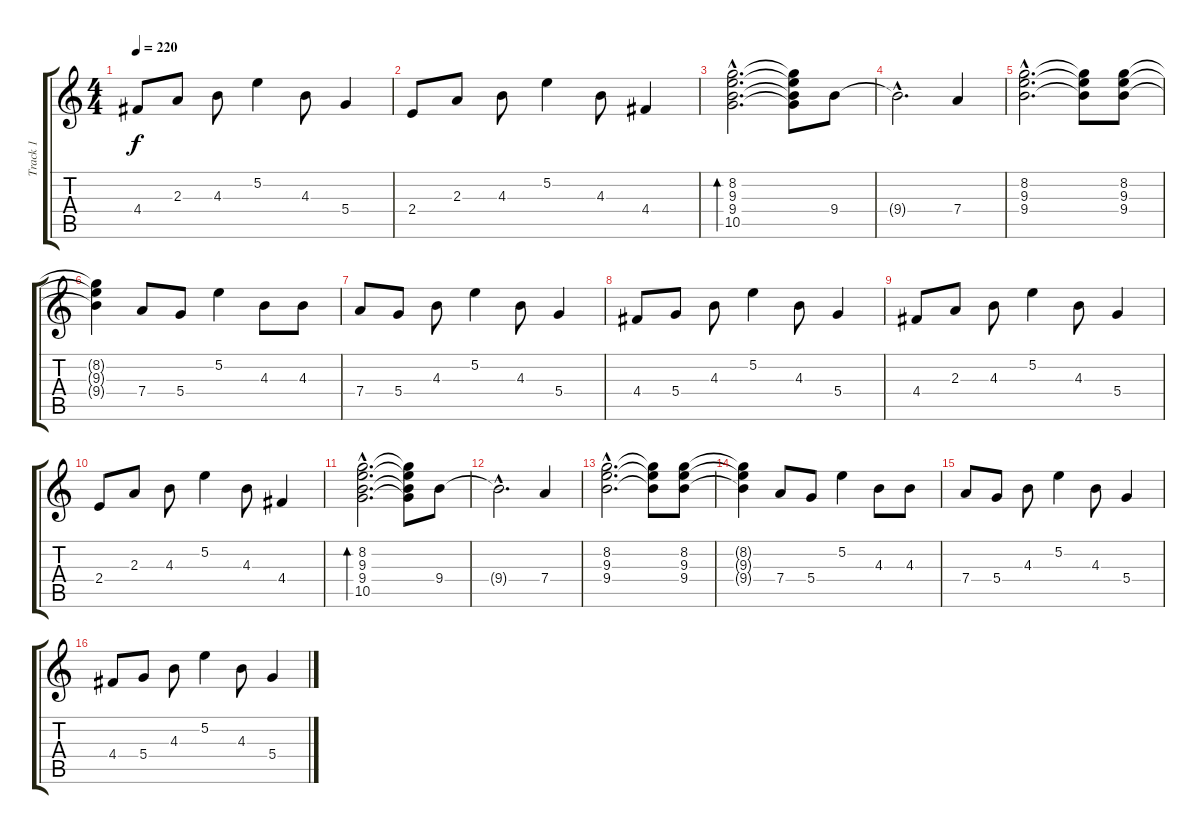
\track ("Track 1" "Track 1") {instrument electricguitarclean}
\staff {score tabs}
\tuning (E4 B3 G3 D3 A2 E2) {hide}
\ts (4 4)
\tempo 220
\clef g2
\ks c
4.4.8{dy f} 2.3.8 4.3.8 5.2.4 4.3.8 5.4.4 |
2.4.8 2.3.8 4.3.8 5.2.4 4.3.8 4.4.4 |
(8.2{hac} 9.3{hac} 9.4{hac} 10.5{hac}).2{d bd 120 volume 13 balance 8} (8.2{t} 9.3{t} 9.4{t} 10.5{t}).8 9.4.8 |
9.4{hac t}.2{d} 7.4.4 |
(8.2{hac} 9.3{hac} 9.4{hac}).2{d} (8.2{t} 9.3{t} 9.4{t}).8 (8.2 9.3 9.4).8 |
(8.2{t} 9.3{t} 9.4{t}).4 7.4.8 5.4.8 5.2.4 4.3.8 4.3.8 |
7.4.8 5.4.8 4.3.8 5.2.4 4.3.8 5.4.4 |
4.4.8 5.4.8 4.3.8 5.2.4 4.3.8 5.4.4 |
4.4.8 2.3.8 4.3.8 5.2.4 4.3.8 5.4.4 |
2.4.8 2.3.8 4.3.8 5.2.4 4.3.8 4.4.4 |
(8.2{hac} 9.3{hac} 9.4{hac} 10.5{hac}).2{d bd 120 volume 13 balance 8} (8.2{t} 9.3{t} 9.4{t} 10.5{t}).8 9.4.8 |
9.4{hac t}.2{d} 7.4.4 |
(8.2{hac} 9.3{hac} 9.4{hac}).2{d} (8.2{t} 9.3{t} 9.4{t}).8 (8.2 9.3 9.4).8 |
(8.2{t} 9.3{t} 9.4{t}).4 7.4.8 5.4.8 5.2.4 4.3.8 4.3.8 |
7.4.8 5.4.8 4.3.8 5.2.4 4.3.8 5.4.4 |
4.4.8 5.4.8 4.3.8 5.2.4 4.3.8 5.4.4
